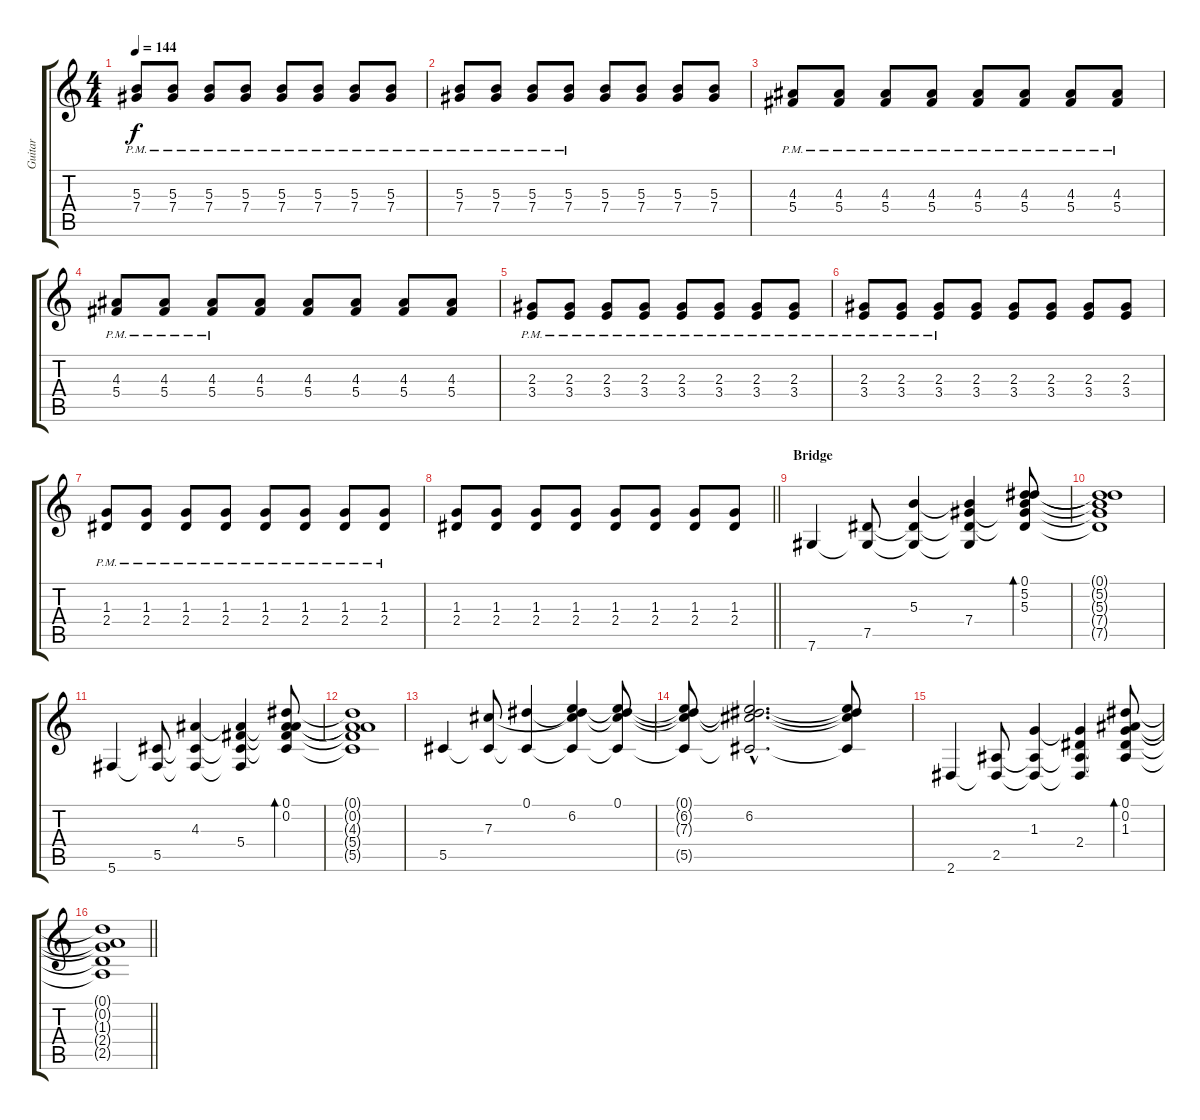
\track ("Guitar" "Guitar") {instrument electricguitarclean}
\staff {score tabs}
\tuning (Eb4 Bb3 Gb3 Db3 Ab2 Db2) {hide}
\ts (4 4)
\tempo 144
\clef g2
\ks c
(5.3{pm} 7.4{pm}).8{dy f} (5.3{pm} 7.4{pm}).8 (5.3{pm} 7.4{pm}).8 (5.3{pm} 7.4{pm}).8 (5.3{pm} 7.4{pm}).8 (5.3{pm} 7.4{pm}).8 (5.3{pm} 7.4{pm}).8 (5.3{pm} 7.4{pm}).8 |
(5.3{pm} 7.4{pm}).8 (5.3{pm} 7.4{pm}).8 (5.3{pm} 7.4{pm}).8 (5.3{pm} 7.4{pm}).8 (5.3 7.4).8 (5.3 7.4).8 (5.3 7.4).8 (5.3 7.4).8 |
(4.3{pm} 5.4{pm}).8 (4.3{pm} 5.4{pm}).8 (4.3{pm} 5.4{pm}).8 (4.3{pm} 5.4{pm}).8 (4.3{pm} 5.4{pm}).8 (4.3{pm} 5.4{pm}).8 (4.3{pm} 5.4{pm}).8 (4.3{pm} 5.4{pm}).8 |
(4.3{pm} 5.4{pm}).8 (4.3{pm} 5.4{pm}).8 (4.3{pm} 5.4{pm}).8 (4.3 5.4).8 (4.3 5.4).8 (4.3 5.4).8 (4.3 5.4).8 (4.3 5.4).8 |
(2.3{pm} 3.4{pm}).8 (2.3{pm} 3.4{pm}).8 (2.3{pm} 3.4{pm}).8 (2.3{pm} 3.4{pm}).8 (2.3{pm} 3.4{pm}).8 (2.3{pm} 3.4{pm}).8 (2.3{pm} 3.4{pm}).8 (2.3{pm} 3.4{pm}).8 |
(2.3{pm} 3.4{pm}).8 (2.3{pm} 3.4{pm}).8 (2.3{pm} 3.4{pm}).8 (2.3 3.4).8 (2.3 3.4).8 (2.3 3.4).8 (2.3 3.4).8 (2.3 3.4).8 |
(1.3{pm} 2.4{pm}).8 (1.3{pm} 2.4{pm}).8 (1.3{pm} 2.4{pm}).8 (1.3{pm} 2.4{pm}).8 (1.3{pm} 2.4{pm}).8 (1.3{pm} 2.4{pm}).8 (1.3{pm} 2.4{pm}).8 (1.3{pm} 2.4{pm}).8 |
\barLineRight lightlight
(1.3 2.4).8 (1.3 2.4).8 (1.3 2.4).8 (1.3 2.4).8 (1.3 2.4).8 (1.3 2.4).8 (1.3 2.4).8 (1.3 2.4).8 |
\section ("" "Bridge")
7.6.4{volume 12 instrument overdrivenguitar} (7.5 7.6{t}).8 (5.3 7.5{t} 7.6{t}).4 (5.3{t} 7.4 7.5{t} 7.6{t}).4 (0.1 5.2 5.3 7.4{t} 7.5{t}).8{bd 480} |
(0.1{t} 5.2{t} 5.3{t} 7.4{t} 7.5{t}).1 |
5.6.4 (5.5 5.6{t}).8 (4.3 5.5{t} 5.6{t}).4 (4.3{t} 5.4 5.5{t} 5.6{t}).4 (0.1 0.2 4.3{t} 5.4{t} 5.5{t}).8{bd 480} |
(0.1{t} 0.2{t} 4.3{t} 5.4{t} 5.5{t}).1 |
5.5.4 (7.3 5.5{t}).8 (0.1 5.5{t}).4 (0.1{t} 6.2 7.3{t} 5.5{t}).4 (0.1 6.2{t} 7.3{t} 5.5{t}).8 |
(0.1{t} 6.2{t} 7.3{t} 5.5{t}).8 (0.1{hac t} 6.2{hac} 7.3{hac t} 5.5{hac t}).2{d} (0.1{t} 6.2{t} 7.3{t} 5.5{t}).8 |
2.6.4 (2.5 2.6{t}).8 (1.3 2.5{t} 2.6{t}).4 (1.3{t} 2.4 2.5{t} 2.6{t}).4 (0.1 0.2 1.3 2.4{t} 2.5{t}).8{bd 480} |
\barLineRight lightlight
(0.1{t} 0.2{t} 1.3{t} 2.4{t} 2.5{t}).1
